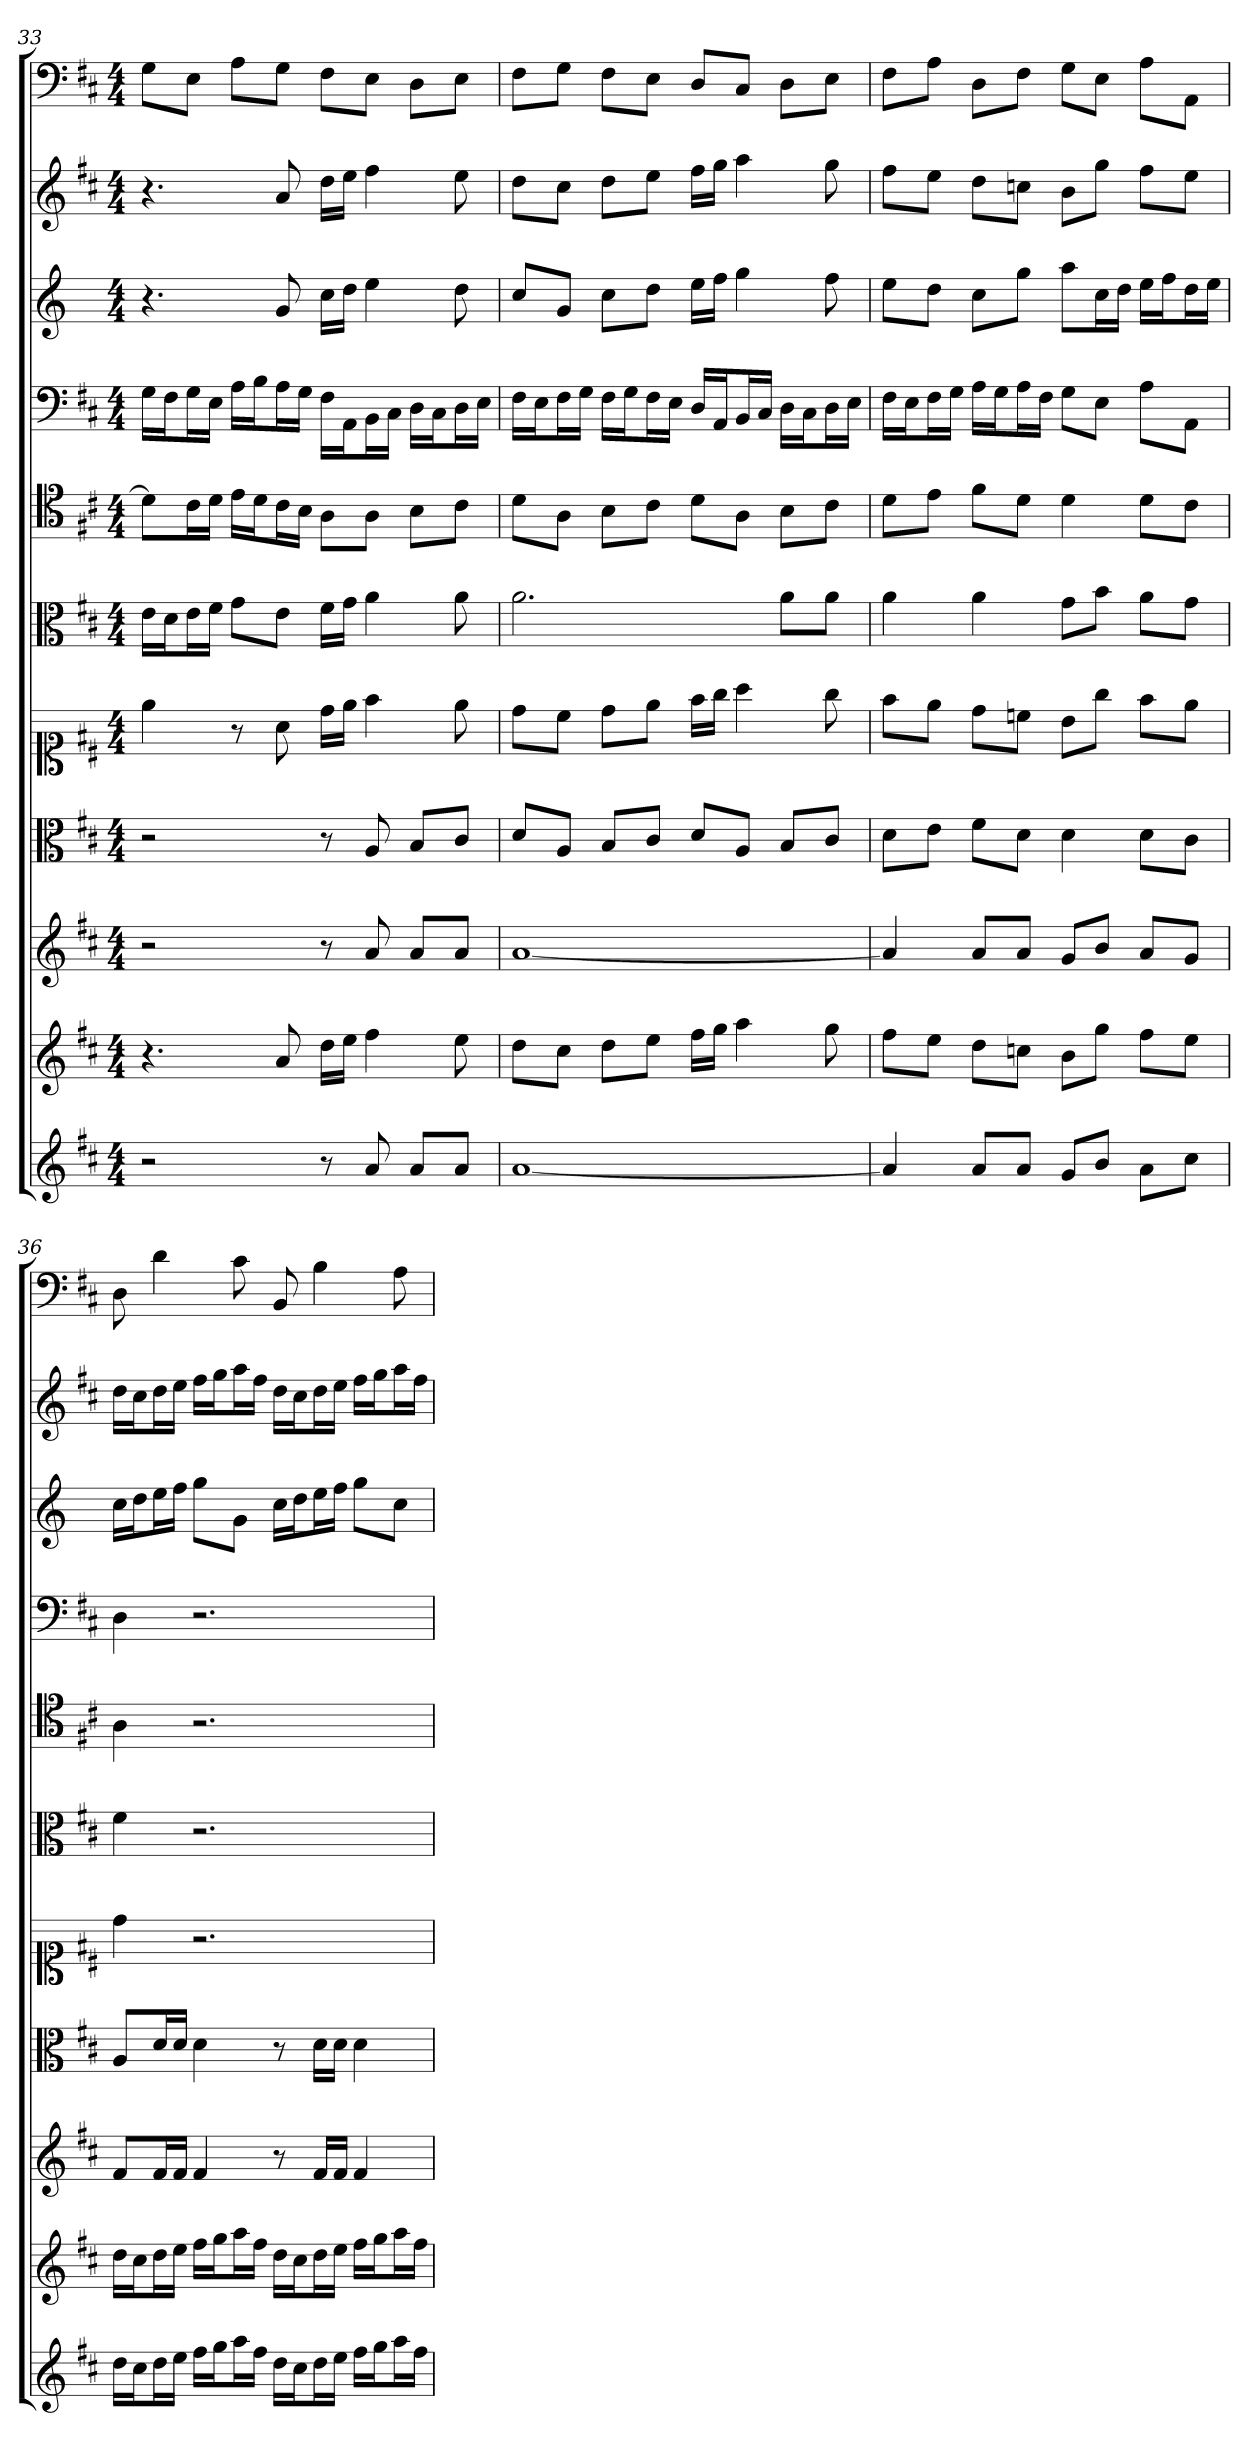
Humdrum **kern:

**kern	**kern	**kern	**kern	**kern	**kern	**kern	**kern	**kern	**kern	**kern
*part11	*part10	*part9	*part8	*part7	*part6	*part5	*part4	*part3	*part2	*part1
*staff11	*staff10	*staff9	*staff8	*staff7	*staff6	*staff5	*staff4	*staff3	*staff2	*staff1
*	*	*	*clefC3	*clefC1	*clefC3	*clefC4	*clefF4	*	*	*clefF4
*k[f#c#]	*k[f#c#]	*k[f#c#]	*k[f#c#]	*k[f#c#]	*k[f#c#]	*k[f#c#]	*k[f#c#]	*k[]	*k[f#c#]	*k[f#c#]
*D:	*D:	*D:	*D:	*D:	*D:	*D:	*D:	*	*D:	*D:
*M4/4	*M4/4	*M4/4	*M4/4	*M4/4	*M4/4	*M4/4	*M4/4	*M4/4	*M4/4	*M4/4
=33	=33	=33	=33	=33	=33	=33	=33	=33	=33	=33
2r	4.r	2r	2r	4ee	16e\LL	8d\L]	16G\LL	4.r	4.r	8G\L
.	.	.	.	.	16d\J	.	16F#\J	.	.	.
.	.	.	.	.	16e\L	16c#\L	16G\L	.	.	8E\J
.	.	.	.	.	16f#\JJ	16d\JJ	16E\JJ	.	.	.
.	.	.	.	8r	8g\L	16e\LL	16A\LL	.	.	8A\L
.	.	.	.	.	.	16d\J	16B\J	.	.	.
.	8a	.	.	8a	8e\J	16c#\L	16A\L	8g	8a	8G\J
.	.	.	.	.	.	16B\JJ	16G\JJ	.	.	.
8r	16ddLL	8r	8r	16dd\LL	16f#\LL	8A\L	16F#\LL	16ccLL	16ddLL	8F#\L
.	16eeJJ	.	.	16ee\JJ	16g\JJ	.	16AA\J	16ddJJ	16eeJJ	.
8a	4ff#	8a	8A	4ff#	4a	8A\J	16BB\L	4ee	4ff#	8E\J
.	.	.	.	.	.	.	16C#\JJ	.	.	.
8aL	.	8aL	8B/L	.	.	8B\L	16D\LL	.	.	8D\L
.	.	.	.	.	.	.	16C#\J	.	.	.
8aJ	8ee	8aJ	8c#/J	8ee	8a	8c#\J	16D\L	8dd	8ee	8E\J
.	.	.	.	.	.	.	16E\JJ	.	.	.
=34	=34	=34	=34	=34	=34	=34	=34	=34	=34	=34
[1a	8ddL	[1a	8d/L	8dd\L	2.a	8d\L	16F#\LL	8ccL	8ddL	8F#\L
.	.	.	.	.	.	.	16E\J	.	.	.
.	8cc#J	.	8A/J	8cc#\J	.	8A\J	16F#\L	8gJ	8cc#J	8G\J
.	.	.	.	.	.	.	16G\JJ	.	.	.
.	8ddL	.	8B/L	8dd\L	.	8B\L	16F#\LL	8ccL	8ddL	8F#\L
.	.	.	.	.	.	.	16G\J	.	.	.
.	8eeJ	.	8c#/J	8ee\J	.	8c#\J	16F#\L	8ddJ	8eeJ	8E\J
.	.	.	.	.	.	.	16E\JJ	.	.	.
.	16ff#LL	.	8d/L	16ff#\LL	.	8d\L	16D/LL	16eeLL	16ff#LL	8D/L
.	16ggJJ	.	.	16gg\JJ	.	.	16AA/J	16ffJJ	16ggJJ	.
.	4aa	.	8A/J	4aa	.	8A\J	16BB/L	4gg	4aa	8C#/J
.	.	.	.	.	.	.	16C#/JJ	.	.	.
.	.	.	8B/L	.	8a\L	8B\L	16D\LL	.	.	8D\L
.	.	.	.	.	.	.	16C#\J	.	.	.
.	8gg	.	8c#/J	8gg	8a\J	8c#\J	16D\L	8ff	8gg	8E\J
.	.	.	.	.	.	.	16E\JJ	.	.	.
=35	=35	=35	=35	=35	=35	=35	=35	=35	=35	=35
4a]	8ff#L	4a]	8d\L	8ff#\L	4a	8d\L	16F#\LL	8eeL	8ff#L	8F#\L
.	.	.	.	.	.	.	16E\J	.	.	.
.	8eeJ	.	8e\J	8ee\J	.	8e\J	16F#\L	8ddJ	8eeJ	8A\J
.	.	.	.	.	.	.	16G\JJ	.	.	.
8aL	8ddL	8aL	8f#\L	8dd\L	4a	8f#\L	16A\LL	8ccL	8ddL	8D\L
.	.	.	.	.	.	.	16G\J	.	.	.
8aJ	8ccnJ	8aJ	8d\J	8ccn\J	.	8d\J	16A\L	8ggJ	8ccnJ	8F#\J
.	.	.	.	.	.	.	16F#\JJ	.	.	.
8gL	8bL	8gL	4d	8b\L	8g\L	4d	8G\L	8aaL	8bL	8G\L
8bJ	8ggJ	8bJ	.	8gg\J	8b\J	.	8E\J	16ccL	8ggJ	8E\J
.	.	.	.	.	.	.	.	16ddJJ	.	.
8aL	8ff#L	8aL	8d\L	8ff#\L	8a\L	8d\L	8A\L	16eeLL	8ff#L	8A\L
.	.	.	.	.	.	.	.	16ffJ	.	.
8cc#J	8eeJ	8gJ	8c#\J	8ee\J	8g\J	8c#\J	8AA\J	16ddL	8eeJ	8AA\J
.	.	.	.	.	.	.	.	16eeJJ	.	.
=36	=36	=36	=36	=36	=36	=36	=36	=36	=36	=36
16ddLL	16ddLL	8f#L	8A/L	4dd	4f#	4A	4D	16ccLL	16ddLL	8D
16cc#J	16cc#J	.	.	.	.	.	.	16ddJ	16cc#J	.
16ddL	16ddL	16f#L	16d/L	.	.	.	.	16eeL	16ddL	4d
16eeJJ	16eeJJ	16f#JJ	16d/JJ	.	.	.	.	16ffJJ	16eeJJ	.
16ff#LL	16ff#LL	4f#	4d	2.r	2.r	2.r	2.r	8ggL	16ff#LL	.
16ggJ	16ggJ	.	.	.	.	.	.	.	16ggJ	.
16aaL	16aaL	.	.	.	.	.	.	8gJ	16aaL	8c#
16ff#JJ	16ff#JJ	.	.	.	.	.	.	.	16ff#JJ	.
16ddLL	16ddLL	8r	8r	.	.	.	.	16ccLL	16ddLL	8BB
16cc#J	16cc#J	.	.	.	.	.	.	16ddJ	16cc#J	.
16ddL	16ddL	16f#LL	16d\LL	.	.	.	.	16eeL	16ddL	4B
16eeJJ	16eeJJ	16f#JJ	16d\JJ	.	.	.	.	16ffJJ	16eeJJ	.
16ff#LL	16ff#LL	4f#	4d	.	.	.	.	8ggL	16ff#LL	.
16ggJ	16ggJ	.	.	.	.	.	.	.	16ggJ	.
16aaL	16aaL	.	.	.	.	.	.	8ccJ	16aaL	8A
16ff#JJ	16ff#JJ	.	.	.	.	.	.	.	16ff#JJ	.
=	=	=	=	=	=	=	=	=	=	=
*-	*-	*-	*-	*-	*-	*-	*-	*-	*-	*-
